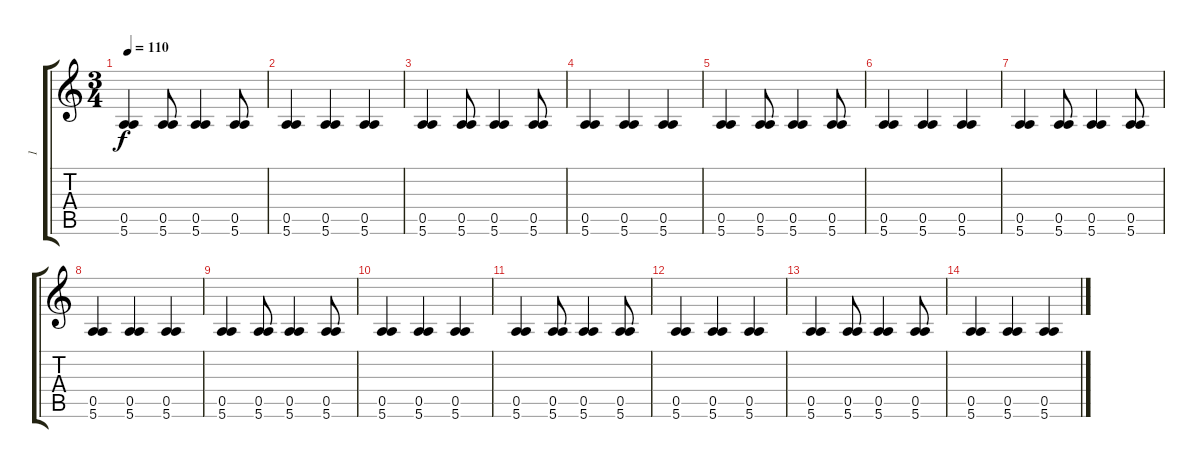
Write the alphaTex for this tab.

\track ("1" "1") {instrument electricguitarclean}
\staff {score tabs}
\tuning (E4 B3 G3 D3 A2 E2) {hide}
\ts (3 4)
\tempo 110
\clef g2
\ks c
(0.5 5.6).4{dy f} (0.5 5.6).8 (0.5 5.6).4 (0.5 5.6).8 |
(0.5 5.6).4 (0.5 5.6).4 (0.5 5.6).4 |
(0.5 5.6).4 (0.5 5.6).8 (0.5 5.6).4 (0.5 5.6).8 |
(0.5 5.6).4 (0.5 5.6).4 (0.5 5.6).4 |
(0.5 5.6).4 (0.5 5.6).8 (0.5 5.6).4 (0.5 5.6).8 |
(0.5 5.6).4 (0.5 5.6).4 (0.5 5.6).4 |
(0.5 5.6).4 (0.5 5.6).8 (0.5 5.6).4 (0.5 5.6).8 |
(0.5 5.6).4 (0.5 5.6).4 (0.5 5.6).4 |
(0.5 5.6).4 (0.5 5.6).8 (0.5 5.6).4 (0.5 5.6).8 |
(0.5 5.6).4 (0.5 5.6).4 (0.5 5.6).4 |
(0.5 5.6).4 (0.5 5.6).8 (0.5 5.6).4 (0.5 5.6).8 |
(0.5 5.6).4 (0.5 5.6).4 (0.5 5.6).4 |
(0.5 5.6).4 (0.5 5.6).8 (0.5 5.6).4 (0.5 5.6).8 |
(0.5 5.6).4 (0.5 5.6).4 (0.5 5.6).4
